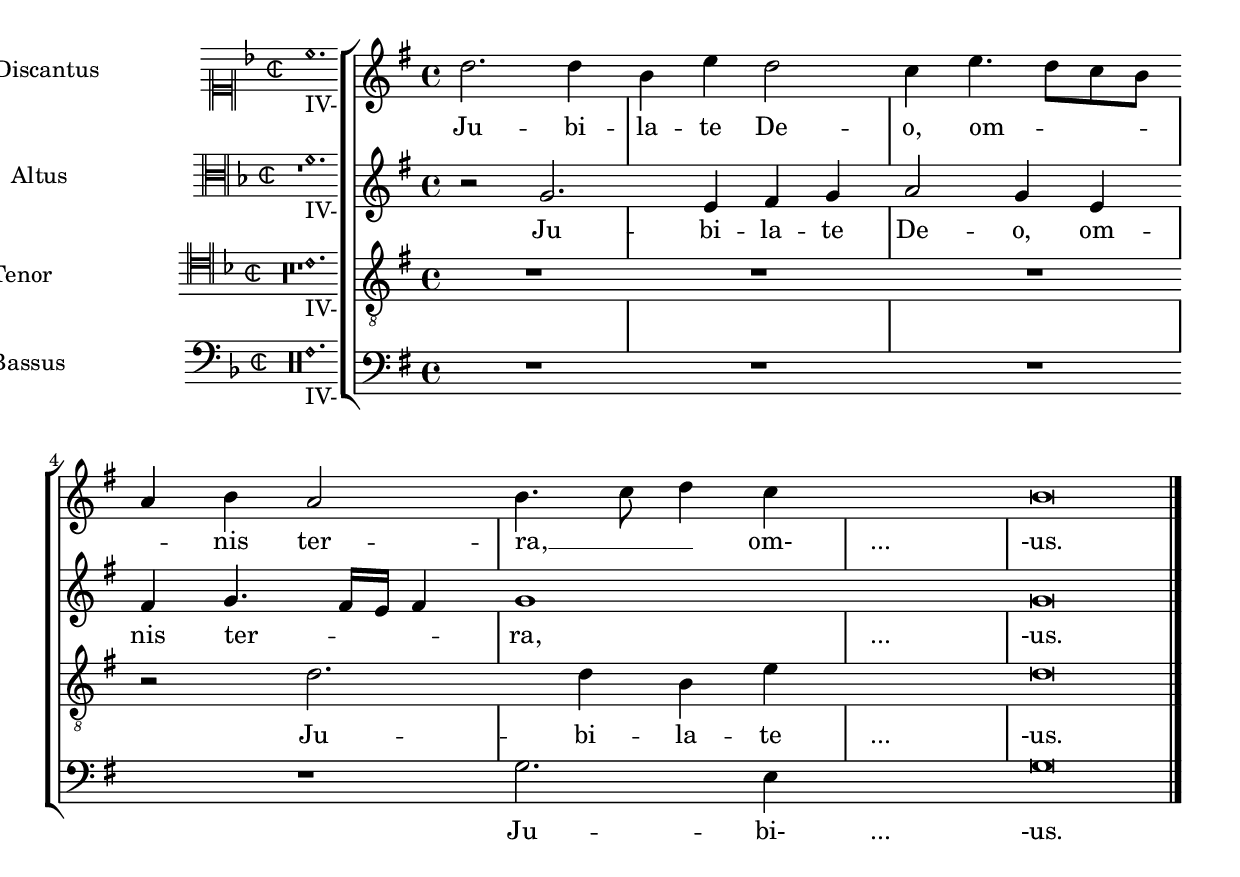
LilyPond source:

%% Do not edit this file; it is automatically
%% generated from LSR http://lsr.dsi.unimi.it
%% This file is in the public domain.
\version "2.13.4"

\header {
  lsrtags = "ancient-notation, tweaks-and-overrides"

%% Translation of GIT committish: b2d4318d6c53df8469dfa4da09b27c15a374d0ca
  texidoces = "
A modo de alternativa para obtener auténticos «incipit»
independientes de la partitura principal, se incluyen como
elemento de marcado en el campo que se usa normalmente para el
nombre del instrumento. Por el momento, la letra sólo se puede
añadir como marcado directo. Por desgracia, su espaciado no es
análogo al de la letra principal.

"
  doctitlees = "Transcripción de música antigua con incipit"

  texidoc = "
As a workaround to get real incipits which are independent from the
main score these are included as a markup into the field normally used
for the instrument name. As for now lyrics can only be added as a
direct markup. It doesn't unfortunately conform with the spacing of the
main lyrics.

"
  doctitle = "Transcription of Ancient music with incipit"
} % begin verbatim

global = {
  \set Score.skipBars = ##t
  \key g \major
  \time 4/4

  %make the staff lines invisible on staves
  \override Staff.BarLine #'transparent = ##t
  \skip 1*8 % the actual music

  % let finis bar go through all staves
  \override Staff.BarLine #'transparent = ##f

  % finis bar
  \bar "|."
}


discantusNotes = {
  \transpose c' c'' {
    \clef "treble"
    d'2. d'4 |
    b e' d'2 |
    c'4 e'4.( d'8 c' b |
    a4) b a2 |
    b4.( c'8 d'4) c'4 |
    \once \override NoteHead #'transparent = ##t c'1 |
    b\breve |
  }
}

discantusLyrics = \lyricmode {
  Ju -- bi -- |
  la -- te De -- |
  o, om --
  nis ter -- |
  ra, __ om- |
  "..." |
  -us. |
}

altusNotes = {
  \transpose c' c'' {
    \clef "treble"
    r2 g2. e4 fis g | % two bars
    a2 g4 e |
    fis g4.( fis16 e fis4) |
    g1 |
    \once \override NoteHead #'transparent = ##t g1 |
    g\breve |
  }
}

altusLyrics = \lyricmode {
  Ju -- bi -- la -- te | % two bars
  De -- o, om -- |
  nis ter -- ra, |
  "..." |
  -us. |
}

tenorNotes = {
  \transpose c' c' {
    \clef "treble_8"
    R1 |
    R1 |
    R1 |
    r2 d'2. d'4 b e' | % two bars
    \once \override NoteHead #'transparent = ##t e'1 |
    d'\breve |
  }
}

tenorLyrics = \lyricmode {
  Ju -- bi -- la -- te | % two bars
  "..." |
  -us.
}

bassusNotes = {
  \transpose c' c' {
    \clef "bass"
    R1 |
    R1 |
    R1 |
    R1 |
    g2. e4 |
    \once \override NoteHead #'transparent = ##t e1 |
    g\breve |
  }
}

bassusLyrics = \lyricmode {
  Ju -- bi- |
  "..." |
  -us.
}

incipitDiscantus = \markup{
	\score{
		{
		\set Staff.instrumentName="Discantus "
		\override NoteHead   #'style = #'neomensural
		\override Rest #'style = #'neomensural
		\override Staff.TimeSignature #'style = #'neomensural
		\cadenzaOn
		\clef "neomensural-c1"
		\key f \major
		\time 2/2
	  	c''1._"IV-" s2  %two bars
	  	\skip 1*8 % eight bars
    	}
	\layout {
		\context {\Voice
			\remove Ligature_bracket_engraver
			\consists Mensural_ligature_engraver
		}
		line-width=4.5\cm
	}
	}
}

incipitAltus = \markup{
	\score{
		{
		\set Staff.instrumentName="Altus "
		\override NoteHead   #'style = #'neomensural
		\override Rest #'style = #'neomensural
		\override Staff.TimeSignature #'style = #'neomensural
		\cadenzaOn
		\clef "neomensural-c3"
		\key f \major
		\time 2/2
	  	r1        % one bar
        f'1._"IV-" s2   % two bars
        \skip 1*7 % seven bars
		}
	\layout {
		\context {\Voice
			\remove Ligature_bracket_engraver
			\consists Mensural_ligature_engraver
		}
		line-width=4.5\cm
	}
	}
}

incipitTenor = \markup{
    \score{ {
    \set Staff.instrumentName = "Tenor  "
    \override NoteHead   #'style = #'neomensural
	\override Rest #'style = #'neomensural
	\override Staff.TimeSignature #'style = #'neomensural
	\cadenzaOn
	\clef "neomensural-c4"
	\key f \major
	\time 2/2
    r\longa   % four bars
    r\breve   % two bars
    r1        % one bar
    c'1._"IV-" s2   % two bars
    \skip 1   % one bar
    }
    \layout {
		\context {\Voice
			\remove Ligature_bracket_engraver
			\consists Mensural_ligature_engraver
		}
		line-width=4.5\cm
}
}
}

incipitBassus = \markup{
    \score{ {
    \set Staff.instrumentName = "Bassus  "
    \override NoteHead   #'style = #'neomensural
	\override Rest #'style = #'neomensural
	\override Staff.TimeSignature #'style = #'neomensural
	\cadenzaOn
	\clef "bass"
	\key f \major
	\time 2/2
    % incipit
    r\maxima  % eight bars
    f1._"IV-" s2    % two bars
    }
    \layout {
		\context {\Voice
			\remove Ligature_bracket_engraver
			\consists Mensural_ligature_engraver
		}
		line-width=4.5\cm
            }
     }
}

%StaffGroup is used instead of ChoirStaff to get bar lines between systems
\score {
  <<
  \new StaffGroup = choirStaff <<
    \new Voice =
      "discantusNotes" << \global
      \set Staff.instrumentName=\incipitDiscantus
      \discantusNotes >>
    \new Lyrics =
      "discantusLyrics" \lyricsto discantusNotes { \discantusLyrics }

    \new Voice =
      "altusNotes" << \global
      \set Staff.instrumentName=\incipitAltus
      \altusNotes >>
    \new Lyrics =
      "altusLyrics" \lyricsto altusNotes { \altusLyrics }

    \new Voice =
      "tenorNotes" << \global
      \set Staff.instrumentName=\incipitTenor
      \tenorNotes >>
    \new Lyrics =
      "tenorLyrics" \lyricsto tenorNotes { \tenorLyrics }

    \new Voice =
      "bassusNotes" << \global
      \set Staff.instrumentName=\incipitBassus
      \bassusNotes >>
      >>
    \new Lyrics =
      "bassusLyrics" \lyricsto bassusNotes { \bassusLyrics }
    %Keep the bass lyrics outside of the staff group to avoid bar lines
    %between the lyrics.
  >>

  \layout {
    \context {
      \Score

      % no bars in staves
      \override BarLine #'transparent = ##t
    }
    % the next three instructions keep the lyrics between the barlines
	\context { \Lyrics
	   \consists "Bar_engraver"
	   \override BarLine #'transparent = ##t }
	\context { \StaffGroup \consists "Separating_line_group_engraver" }
    \context {
      \Voice

      % no slurs
      \override Slur #'transparent = ##t

      % Comment in the below "\remove" command to allow line
      % breaking also at those barlines where a note overlaps
      % into the next bar.  The command is commented out in this
      % short example score, but especially for large scores, you
      % will typically yield better line breaking and thus improve
      % overall spacing if you comment in the following command.
      %\remove "Forbid_line_break_engraver"
    }
    	indent=5\cm
  }
}

